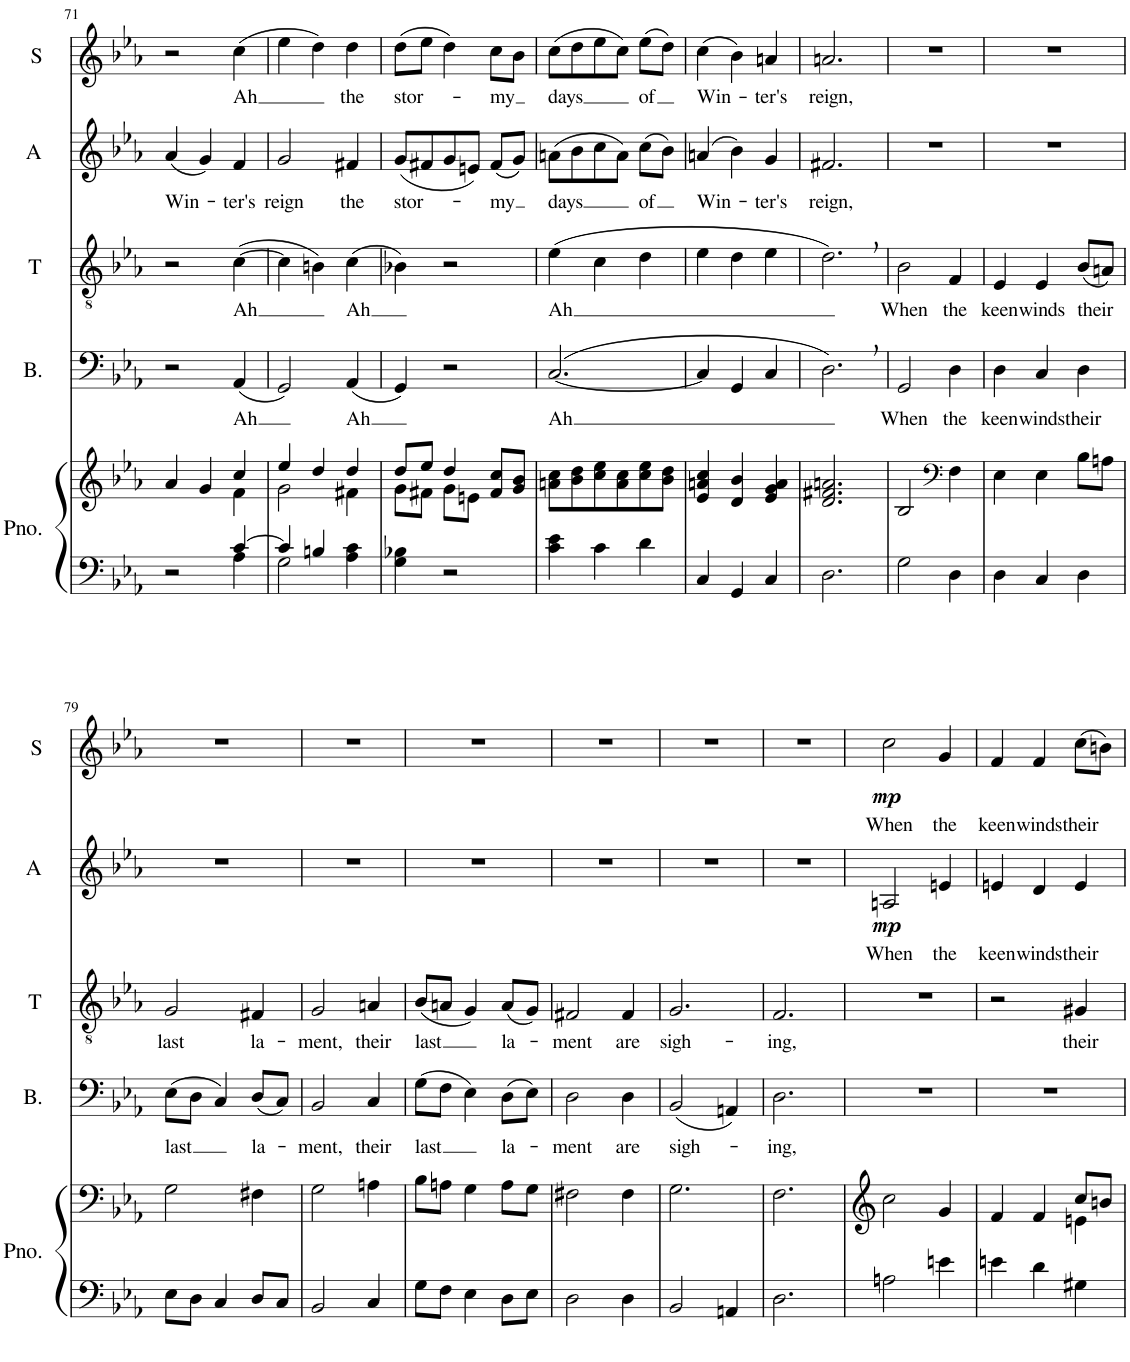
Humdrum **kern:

**kern	**kern	**kern	**text	**kern	**text	**kern	**text	**dynam	**kern	**text	**dynam
*part5	*part5	*part4	*part4	*part3	*part3	*part2	*part2	*part2	*part1	*part1	*part1
*staff6	*staff5	*staff4	*staff4	*staff3	*staff3	*staff2	*staff2	*staff2	*staff1	*staff1	*staff1
*I"Piano (ad lib.)	*	*I"Bass	*	*I"Tenor	*	*I"Alto	*	*	*I"Soprano	*	*
*I'Pno.	*	*I'B.	*	*I'T	*	*I'A	*	*	*I'S	*	*
!!LO:PB:g=z
*clefF4	*clefG2	*clefF4	*	*clefGv2	*	*clefG2	*	*	*clefG2	*	*
*	*	*	*	*	*	*Trd4c7	*	*	*	*	*
*k[b-e-a-]	*k[b-e-a-]	*k[b-e-a-]	*	*k[b-e-a-]	*	*k[b-e-a-]	*	*	*k[b-e-a-]	*	*
*M3/4	*M3/4	*M3/4	*	*M3/4	*	*M3/4	*	*	*M3/4	*	*
=71	=71	=71	=71	=71	=71	=71	=71	=71	=71	=71	=71
*^	*^	*	*	*	*	*	*	*	*	*	*
!	!	!	!	!	!	!	!	!	!LO:LY:b	!	!	!	!
2r	2ryy	4a-/	2ryy	2r	.	2r	.	(4a-/	Win-	.	2r	.	.
.	.	4g/	.	.	.	.	.	4g/)	.	.	.	.	.
!	!	!	!	!	!LO:LY:b	!	!LO:LY:b	!	!LO:LY:b	!	!	!LO:LY:b	!
[4c/	4A-\	4cc/	4f\	(4AA-/	Ah	([4c\	Ah	4f/	-ter's	.	(4cc\	Ah	.
=72	=72	=72	=72	=72	=72	=72	=72	=72	=72	=72	=72	=72	=72
!	!	!	!	!	!	!	!	!	!LO:LY:b	!	!	!	!
4c/]	2G\	4ee-/	2g\	2GG/)	.	4c\]	.	2g/	reign	.	4ee-\	.	.
4Bn/	.	4dd/	.	.	.	4Bn\)	.	.	.	.	4dd\)	.	.
!	!	!	!	!	!LO:LY:b	!	!LO:LY:b	!	!LO:LY:b	!	!	!LO:LY:b	!
4A-\ 4c\	4ryy	4dd/	4f#X\	(4AA-/	Ah	(4c\	Ah	4f#X/	the	.	4dd\	the	.
=73	=73	=73	=73	=73	=73	=73	=73	=73	=73	=73	=73	=73	=73
!	!	!	!	!	!	!	!	!	!LO:LY:b	!	!	!LO:LY:b	!
*v	*v	*	*	*	*	*	*	*	*	*	*	*	*
4G\ 4B-X\	8dd/L	8g\L	4GG/)	.	4B-X\)	.	(8g/L	stor-	.	(8dd\L	stor-	.
.	8ee-/J	8f#X\J	.	.	.	.	8f#X/	.	.	8ee-\J	.	.
2r	4dd/	8g\L	2r	.	2r	.	8g/	.	.	4dd\)	.	.
.	.	8en\J	.	.	.	.	8en/J)	.	.	.	.	.
!	!	!	!	!	!	!	!	!LO:LY:b	!	!	!LO:LY:b	!
.	8f#/ 8cc/L	4ryy	.	.	.	.	(8f#/L	-my	.	8cc\L	-my	.
.	8g/ 8b-/J	.	.	.	.	.	8g/J)	.	.	8b-\J	.	.
*	*v	*v	*	*	*	*	*	*	*	*	*	*
=74	=74	=74	=74	=74	=74	=74	=74	=74	=74	=74	=74
!	!	!	!LO:LY:b	!	!LO:LY:b	!	!LO:LY:b	!	!	!LO:LY:b	!
4c\ 4e-\	8an\ 8cc\L	([2.C/	Ah	(4e-\	Ah	(8an\L	days	.	(8cc\L	days	.
.	8b-\ 8dd\	.	.	.	.	8b-\	.	.	8dd\	.	.
4c\	8cc\ 8ee-\	.	.	4c\	.	8cc\	.	.	8ee-\	.	.
.	8a\ 8cc\	.	.	.	.	8a\J)	.	.	8cc\J)	.	.
!	!	!	!	!	!	!	!LO:LY:b	!	!	!LO:LY:b	!
4d\	8cc\ 8ee-\	.	.	4d\	.	(8cc\L	of	.	(8ee-\L	of	.
.	8b-\ 8dd\J	.	.	.	.	8b-\J)	.	.	8dd\J)	.	.
=75	=75	=75	=75	=75	=75	=75	=75	=75	=75	=75	=75
!	!	!	!	!	!	!	!LO:LY:b	!	!	!LO:LY:b	!
4C/	4e-/ 4an/ 4cc/	4C/]	.	4e-\	.	(4an/	Win-	.	(4cc\	Win-	.
4GG/	4d/ 4b-/	4GG/	.	4d\	.	4b-\)	.	.	4b-\)	.	.
!	!	!	!	!	!	!	!LO:LY:b	!	!	!LO:LY:b	!
4C/	4e-/ 4g/ 4a/	4C/	.	4e-\	.	4g/	-ter's	.	4an/	-ter's	.
=76	=76	=76	=76	=76	=76	=76	=76	=76	=76	=76	=76
!	!	!	!	!	!	!	!LO:LY:b	!	!	!LO:LY:b	!
2.D\	2.d/ 2.f#X/ 2.an/	2.D,\)	.	2.d,\)	.	2.f#X/	reign,	.	2.an/	reign,	.
=77	=77	=77	=77	=77	=77	=77	=77	=77	=77	=77	=77
!	!	!	!LO:LY:b	!	!LO:LY:b	!	!	!	!	!	!
2G\	2B-/	2GG/	When	2B-\	When	2.r	.	.	2.r	.	.
*	*clefF4	*	*	*	*	*	*	*	*	*	*
!	!	!	!LO:LY:b	!	!LO:LY:b	!	!	!	!	!	!
4D\	4F\	4D\	the	4F/	the	.	.	.	.	.	.
=78	=78	=78	=78	=78	=78	=78	=78	=78	=78	=78	=78
!	!	!	!LO:LY:b	!	!LO:LY:b	!	!	!	!	!	!
4D\	4E-\	4D\	keen	4E-/	keen	2.r	.	.	2.r	.	.
!	!	!	!LO:LY:b	!	!LO:LY:b	!	!	!	!	!	!
4C/	4E-\	4C/	winds	4E-/	winds	.	.	.	.	.	.
!	!	!	!LO:LY:b	!	!LO:LY:b	!	!	!	!	!	!
4D\	8B-\L	4D\	their	(8B-/L	their	.	.	.	.	.	.
.	8An\J	.	.	8An/J)	.	.	.	.	.	.	.
!!LO:LB:g=z
=79	=79	=79	=79	=79	=79	=79	=79	=79	=79	=79	=79
!	!	!	!LO:LY:b	!	!LO:LY:b	!	!	!	!	!	!
8E-\L	2G\	(8E-\L	last	2G/	last	2.r	.	.	2.r	.	.
8D\J	.	8D\J	.	.	.	.	.	.	.	.	.
4C/	.	4C/)	.	.	.	.	.	.	.	.	.
!	!	!	!LO:LY:b	!	!LO:LY:b	!	!	!	!	!	!
8D/L	4F#X\	(8D/L	la-	4F#X/	la-	.	.	.	.	.	.
8C/J	.	8C/J)	.	.	.	.	.	.	.	.	.
=80	=80	=80	=80	=80	=80	=80	=80	=80	=80	=80	=80
!	!	!	!LO:LY:b	!	!LO:LY:b	!	!	!	!	!	!
2BB-/	2G\	2BB-/	-ment,	2G/	-ment,	2.r	.	.	2.r	.	.
!	!	!	!LO:LY:b	!	!LO:LY:b	!	!	!	!	!	!
4C/	4An\	4C/	their	4An/	their	.	.	.	.	.	.
=81	=81	=81	=81	=81	=81	=81	=81	=81	=81	=81	=81
!	!	!	!LO:LY:b	!	!LO:LY:b	!	!	!	!	!	!
8G\L	8B-\L	(8G\L	-last	(8B-/L	last	2.r	.	.	2.r	.	.
8F\J	8An\J	8F\J	.	8An/J	.	.	.	.	.	.	.
4E-\	4G\	4E-\)	.	4G/)	.	.	.	.	.	.	.
!	!	!	!LO:LY:b	!	!LO:LY:b	!	!	!	!	!	!
8D\L	8A\L	(8D\L	la-	(8A/L	la-	.	.	.	.	.	.
8E-\J	8G\J	8E-\J)	.	8G/J)	.	.	.	.	.	.	.
=82	=82	=82	=82	=82	=82	=82	=82	=82	=82	=82	=82
!	!	!	!LO:LY:b	!	!LO:LY:b	!	!	!	!	!	!
2D\	2F#X\	2D\	-ment	2F#X/	-ment	2.r	.	.	2.r	.	.
!	!	!	!LO:LY:b	!	!LO:LY:b	!	!	!	!	!	!
4D\	4F#\	4D\	are	4F#/	are	.	.	.	.	.	.
=83	=83	=83	=83	=83	=83	=83	=83	=83	=83	=83	=83
!	!	!	!LO:LY:b	!	!LO:LY:b	!	!	!	!	!	!
2BB-/	2.G\	(2BB-/	sigh-	2.G/	sigh-	2.r	.	.	2.r	.	.
4AAn/	.	4AAn/)	.	.	.	.	.	.	.	.	.
=84	=84	=84	=84	=84	=84	=84	=84	=84	=84	=84	=84
!	!	!	!LO:LY:b	!	!LO:LY:b	!	!	!	!	!	!
2.D\	2.F\	2.D\	-ing,	2.F/	-ing,	2.r	.	.	2.r	.	.
=85	=85	=85	=85	=85	=85	=85	=85	=85	=85	=85	=85
!	!	!	!	!	!	!	!LO:LY:b	!LO:DY:b	!	!LO:LY:b	!LO:DY:b
2An\	2cc\	2.r	.	2.r	.	2An/	When	mp	2cc\	When	mp
!	!	!	!	!	!	!	!LO:LY:b	!	!	!LO:LY:b	!
4en\	4g/	.	.	.	.	4en/	the	.	4g/	the	.
=86	=86	=86	=86	=86	=86	=86	=86	=86	=86	=86	=86
*	*^	*	*	*	*	*	*	*	*	*	*
!	!	!	!	!	!	!	!	!LO:LY:b	!	!	!LO:LY:b	!
4en\	4f/	2ryy	2.r	.	2r	.	4en/	keen	.	4f/	keen	.
!	!	!	!	!	!	!	!	!LO:LY:b	!	!	!LO:LY:b	!
4d\	4f/	.	.	.	.	.	4d/	winds	.	4f/	winds	.
!	!	!	!	!	!	!LO:LY:b	!	!LO:LY:b	!	!	!LO:LY:b	!
4G#X\	8cc/L	4en\	.	.	4G#X/	their	4e/	their	.	(8cc\L	their	.
.	8bn/J	.	.	.	.	.	.	.	.	8bn\J)	.	.
*	*v	*v	*	*	*	*	*	*	*	*	*	*
=	=	=	=	=	=	=	=	=	=	=	=
*-	*-	*-	*-	*-	*-	*-	*-	*-	*-	*-	*-
